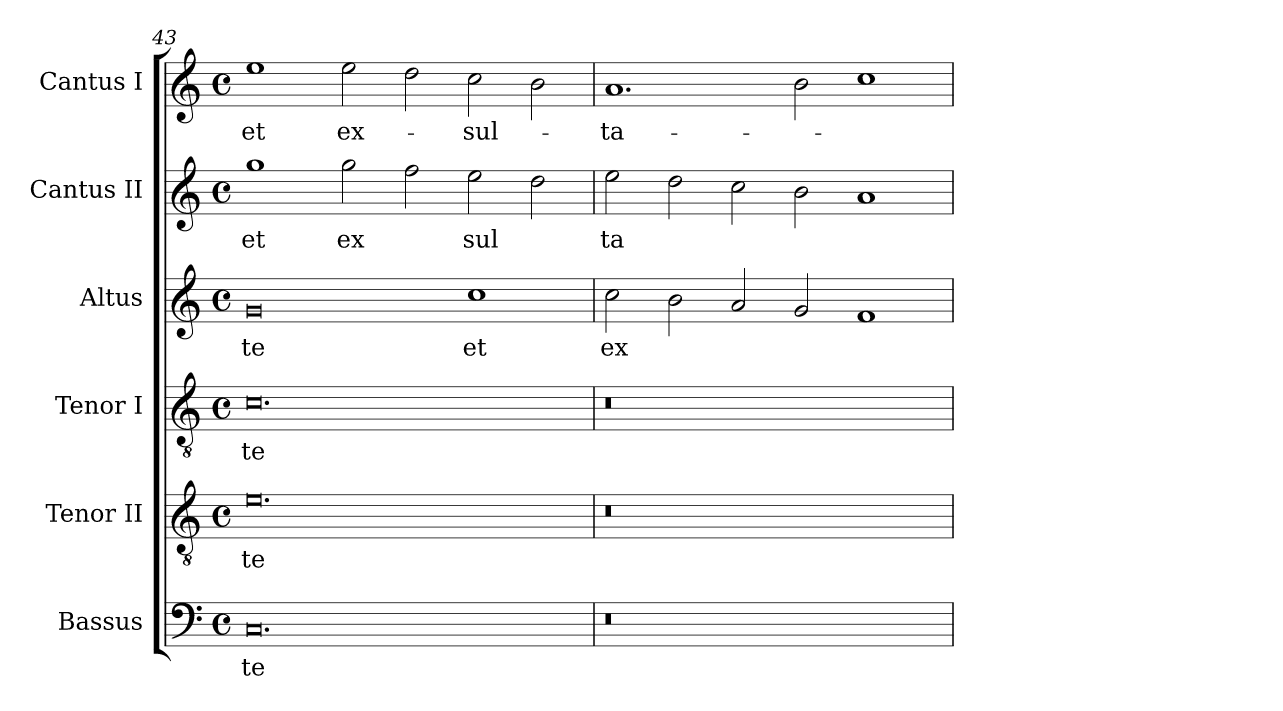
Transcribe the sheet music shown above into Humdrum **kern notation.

**kern	**text	**kern	**text	**kern	**text	**kern	**text	**kern	**text	**kern	**text
*part6	*part6	*part5	*part5	*part4	*part4	*part3	*part3	*part2	*part2	*part1	*part1
*staff6	*staff6	*staff5	*staff5	*staff4	*staff4	*staff3	*staff3	*staff2	*staff2	*staff1	*staff1
*I"Bassus	*	*I"Tenor II	*	*I"Tenor I	*	*I"Altus	*	*I"Cantus II	*	*I"Cantus I	*
*clefF4	*	*clefGv2	*	*clefGv2	*	*clefG2	*	*clefG2	*	*clefG2	*
*M4/4	*	*M4/4	*	*M4/4	*	*M4/4	*	*M4/4	*	*M4/4	*
*met(c)	*	*met(c)	*	*met(c)	*	*met(c)	*	*met(c)	*	*met(c)	*
=43	=43	=43	=43	=43	=43	=43	=43	=43	=43	=43	=43
!	!LO:LY:b:cj	!	!LO:LY:b:cj	!	!LO:LY:b:cj	!	!LO:LY:b:cj	!	!LO:LY:b:cj	!	!LO:LY:b:cj
0.C	te	0.e	te	0.c	-te	0g	te	1gg	et	1ee	et
!	!	!	!	!	!	!	!	!	!LO:LY:b:cj	!	!LO:LY:b:cj
.	.	.	.	.	.	.	.	2gg\	ex	2ee\	ex-
.	.	.	.	.	.	.	.	2ff\	.	2dd\	.
!	!	!	!	!	!	!	!LO:LY:b:cj	!	!LO:LY:b	!	!LO:LY:b
.	.	.	.	.	.	1cc	et	2ee\	sul	2cc\	-sul-
.	.	.	.	.	.	.	.	2dd\	.	2b\	.
!!LO:LB:g=z
=44	=44	=44	=44	=44	=44	=44	=44	=44	=44	=44	=44
!	!	!	!	!	!	!	!LO:LY:b:cj	!	!LO:LY:b:cj	!	!LO:LY:b:cj
0.r	.	0.r	.	0.r	.	2cc\	ex	2ee\	ta	1.a	-ta-
.	.	.	.	.	.	2b\	.	2dd\	.	.	.
.	.	.	.	.	.	2a/	.	2cc\	.	.	.
.	.	.	.	.	.	2g/	.	2b\	.	2b\	.
.	.	.	.	.	.	1f	.	1a	.	1cc	.
=	=	=	=	=	=	=	=	=	=	=	=
*-	*-	*-	*-	*-	*-	*-	*-	*-	*-	*-	*-
